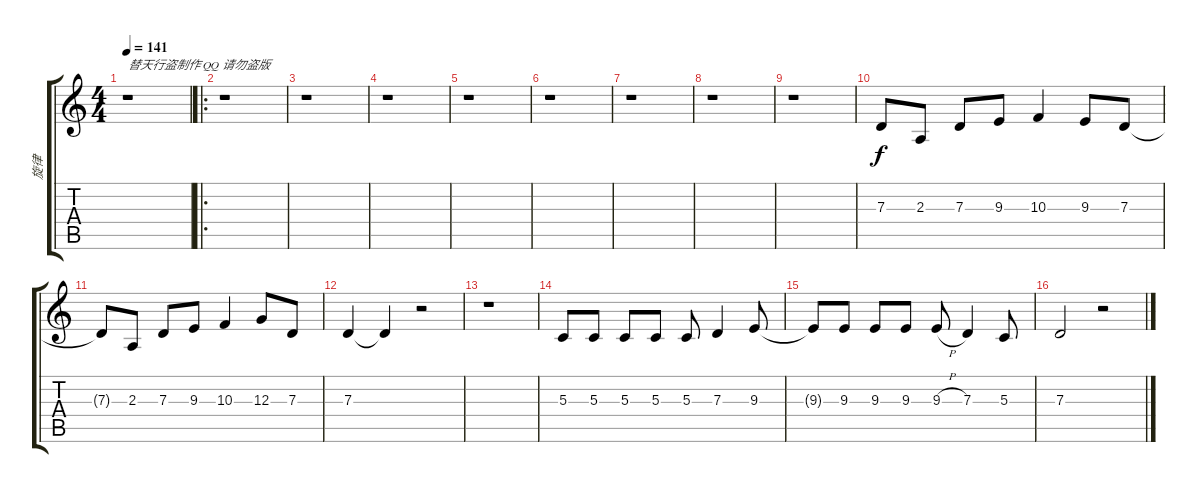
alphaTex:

\track ("旋律" "旋律") {instrument sopranosax}
\staff {score tabs}
\tuning (E4 B3 G3 D3 A2 E2) {hide}
\ts (4 4)
\tempo 141
\clef g2
\ks c
r.1{txt "替天行盗制作 QQ 请勿盗版" dy f instrument sopranosax} |
\ro
r.1 |
r.1 |
r.1 |
r.1 |
r.1 |
r.1 |
r.1 |
r.1 |
7.3.8 2.3.8 7.3.8 9.3.8 10.3.4 9.3.8 7.3.8 |
7.3{t}.8 2.3.8 7.3.8 9.3.8 10.3.4 12.3.8 7.3.8 |
7.3.4 7.3{t}.4 r.2 |
r.1 |
5.3.8 5.3.8 5.3.8 5.3.8 5.3.8 7.3.4 9.3.8 |
9.3{t}.8 9.3.8 9.3.8 9.3.8 9.3{h}.8 7.3.4 5.3.8 |
7.3.2 r.2
